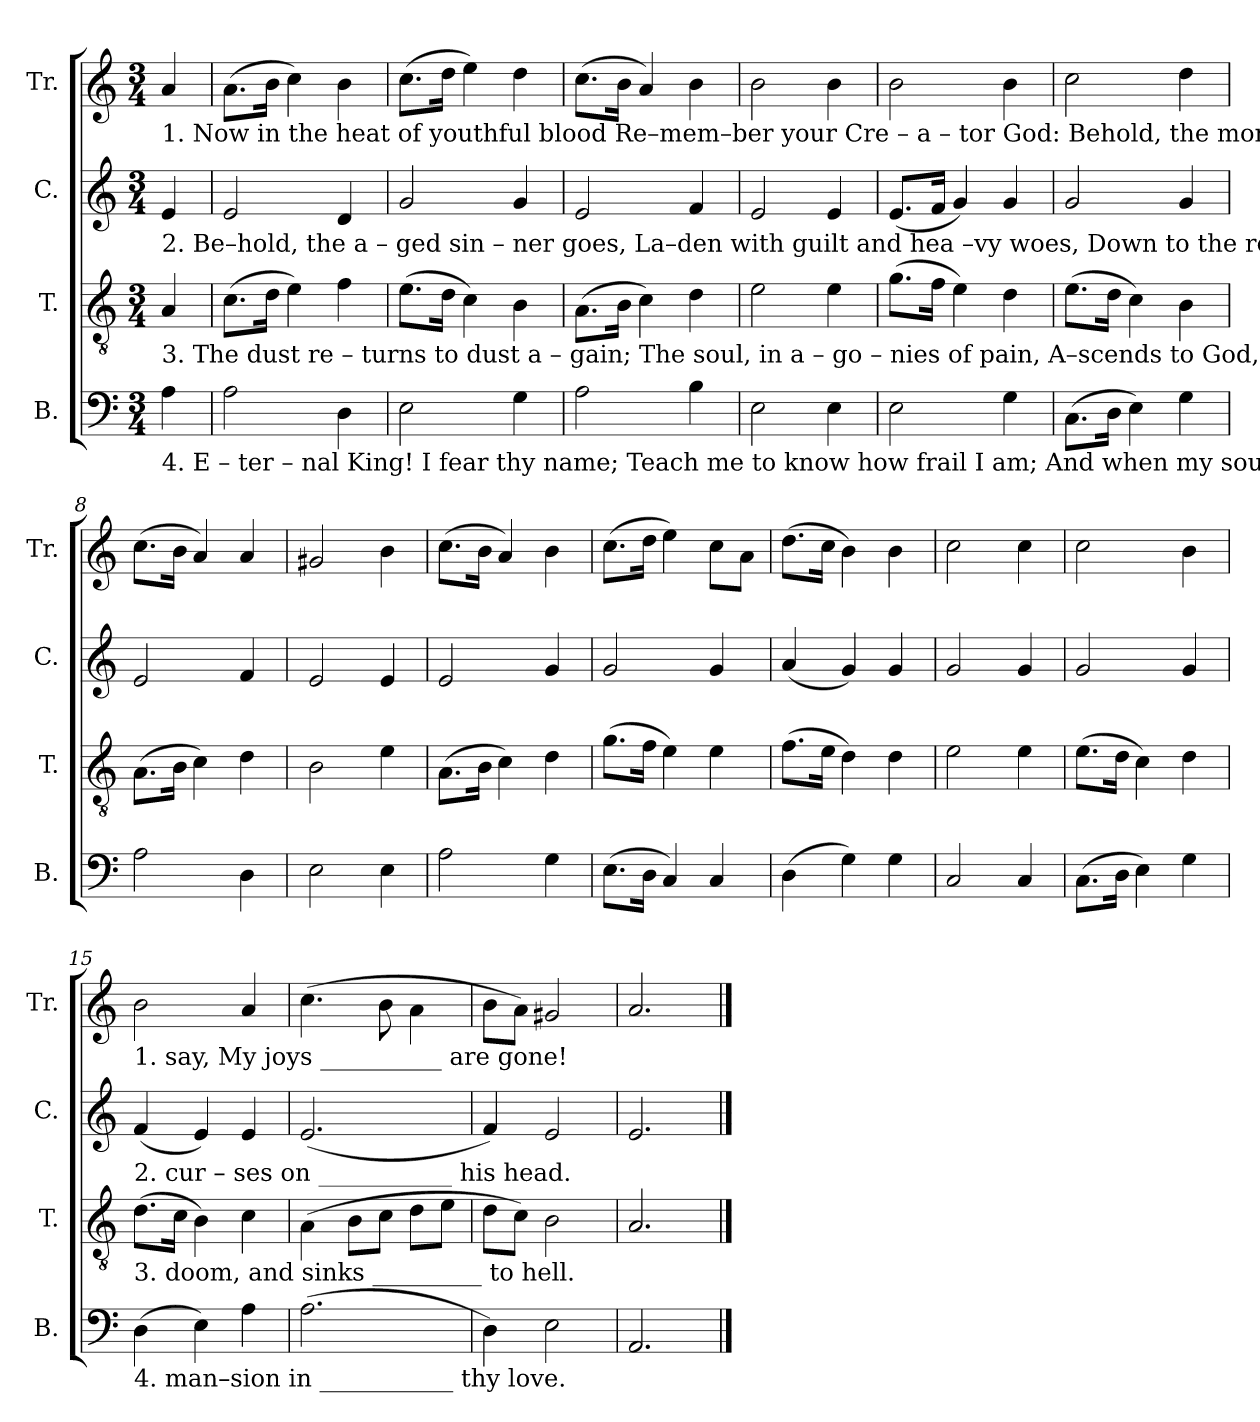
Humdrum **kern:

**kern	**kern	**kern	**kern
*part4	*part3	*part2	*part1
*staff4	*staff3	*staff2	*staff1
*I"B.	*I"T.	*I"C.	*I"Tr.
*I'B.	*I'T.	*I'C.	*I'Tr.
*clefF4	*clefGv2	*clefG2	*clefG2
*k[]	*k[]	*k[]	*k[]
*M3/4	*M3/4	*M3/4	*M3/4
*MM90	*MM90	*MM90	*MM90
=1	=1	=1	=1
!	!	!	!LO:TX:b:t=1. Now in      the  heat  of  youthful  blood  Re–mem–ber  your  Cre – a  – tor  God&colon; Behold, the months come hastening on, When you shall
!	!	!LO:TX:b:t=2. Be–hold,   the   a    –    ged  sin – ner goes, La–den with  guilt  and  hea –vy woes,  Down to  the   re  –  gions  of  the  dead, With end–less	!
!	!LO:TX:b:t=3. The dust   re – turns    to   dust  a – gain;  The soul,  in  a  –  go  – nies  of  pain,  A–scends  to  God,    not    there  to dwell,  But hears  her	!	!
!LO:TX:b:t=4. E – ter  –  nal   King!   I   fear   thy name;  Teach me to  know  how  frail   I   am;  And when my soul  must  hence  remove,  Give  me  a	!	!	!
4A\	4A/	4e/	4a/
=2	=2	=2	=2
2A\	(8.c\L	2e/	(8.a\L
.	16d\Jk	.	16b\Jk
.	4e\)	.	4cc\)
4D\	4f\	4d/	4b\
=3	=3	=3	=3
2E\	(8.e\L	2g/	(8.cc\L
.	16d\Jk	.	16dd\Jk
.	4c\)	.	4ee\)
4G\	4B\	4g/	4dd\
=4	=4	=4	=4
2A\	(8.A\L	2e/	(8.cc\L
.	16B\Jk	.	16b\Jk
.	4c\)	.	4a/)
4B\	4d\	4f/	4b\
=5	=5	=5	=5
2E\	2e\	2e/	2b\
4E\	4e\	4e/	4b\
=6	=6	=6	=6
2E\	(8.g\L	(8.e/L	2b\
.	16f\Jk	16f/Jk	.
.	4e\)	4g/)	.
4G\	4d\	4g/	4b\
=7	=7	=7	=7
(8.C\L	(8.e\L	2g/	2cc\
16D\Jk	16d\Jk	.	.
4E\)	4c\)	.	.
4G\	4B\	4g/	4dd\
=8	=8	=8	=8
2A\	(8.A\L	2e/	(8.cc\L
.	16B\Jk	.	16b\Jk
.	4c\)	.	4a/)
4D\	4d\	4f/	4a/
=9	=9	=9	=9
2E\	2B\	2e/	2g#X/
4E\	4e\	4e/	4b\
=10	=10	=10	=10
2A\	(8.A\L	2e/	(8.cc\L
.	16B\Jk	.	16b\Jk
.	4c\)	.	4a/)
4G\	4d\	4g/	4b\
=11	=11	=11	=11
(8.E\L	(8.g\L	2g/	(8.cc\L
16D\Jk	16f\Jk	.	16dd\Jk
4C/)	4e\)	.	4ee\)
4C/	4e\	4g/	8cc\L
.	.	.	8a\J
=12	=12	=12	=12
(4D\	(8.f\L	(4a/	(8.dd\L
.	16e\Jk	.	16cc\Jk
4G\)	4d\)	4g/)	4b\)
4G\	4d\	4g/	4b\
=13	=13	=13	=13
2C/	2e\	2g/	2cc\
4C/	4e\	4g/	4cc\
=14	=14	=14	=14
(>8.C\L	(8.e\L	2g/	2cc\
16D\Jk	16d\Jk	.	.
4E\)	4c\)	.	.
4G\	4d\	4g/	4b\
!!LO:LB:g=z
=15	=15	=15	=15
!	!	!	!LO:TX:b:t=1. say,     My  joys __________  are  gone!
!	!	!LO:TX:b:t=2. cur  –  ses   on ___________   his  head.	!
!	!LO:TX:b:t=3. doom, and sinks _________  to    hell.	!	!
!LO:TX:b:t=4. man–sion   in ___________   thy  love.	!	!	!
(4D\	(8.d\L	(4f/	2b\
.	16c\Jk	.	.
4E\)	4B\)	4e/)	.
4A\	4c\	4e/	4a/
=16	=16	=16	=16
(2.A\	(4A\	(2.e/	(4.cc\
.	8B\L	.	.
.	8c\J	.	8b\
.	8d\L	.	4a\
.	8e\J	.	.
=17	=17	=17	=17
4D\)	8d\L	4f/)	8b\L
.	8c\J)	.	8a\J)
2E\	2B\	2e/	2g#X/
=18	=18	=18	=18
2.AA/	2.A/	2.e/	2.a/
==	==	==	==
*-	*-	*-	*-
